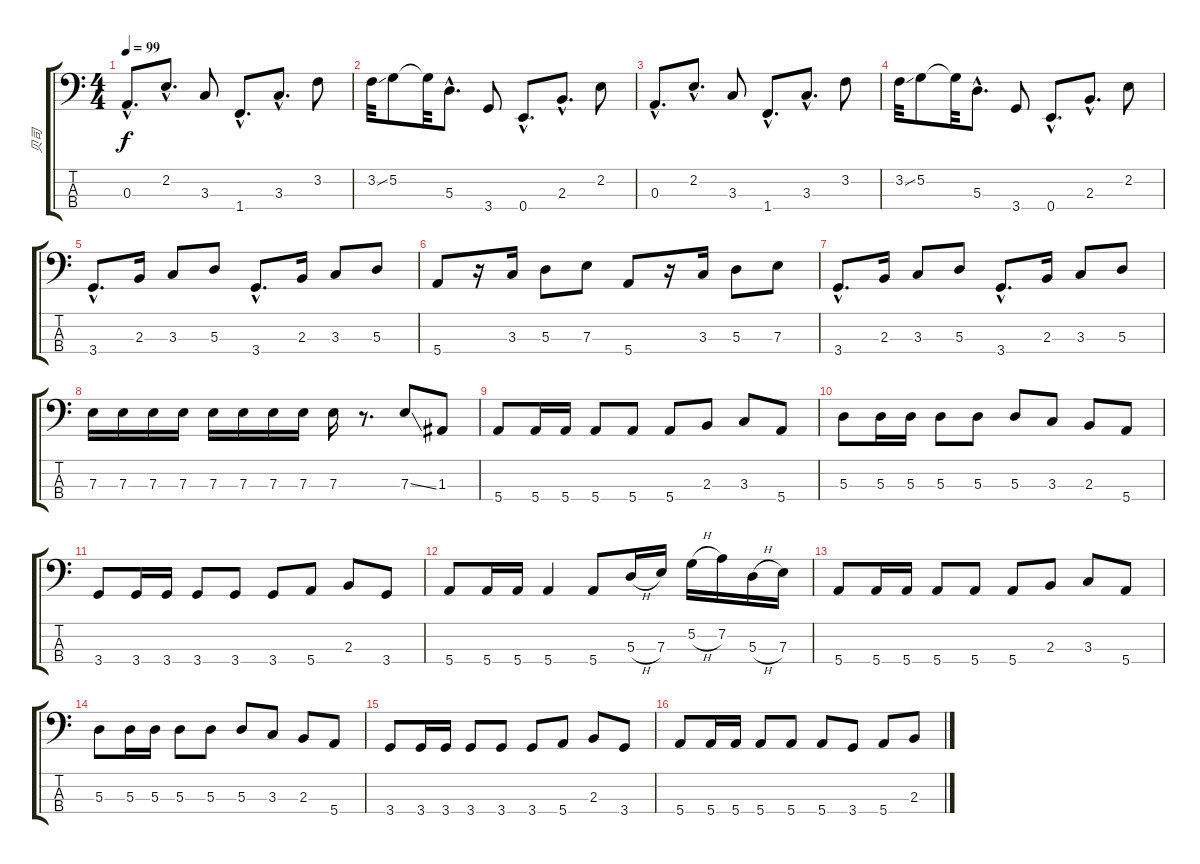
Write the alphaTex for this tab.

\track ("贝司" "贝司") {instrument electricbassfinger}
\staff {score tabs}
\tuning (G2 D2 A1 E1) {hide}
\ts (4 4)
\tempo 99
\clef f4
\ks c
0.3{hac}.8{d dy f} 2.2{hac}.8{d} 3.3.8 1.4{hac}.8{d} 3.3{hac}.8{d} 3.2.8 |
3.2{ss}.32 5.2.8 5.2{t}.32 5.3{hac}.8{d} 3.4.8 0.4{hac}.8{d} 2.3{hac}.8{d} 2.2.8 |
0.3{hac}.8{d} 2.2{hac}.8{d} 3.3.8 1.4{hac}.8{d} 3.3{hac}.8{d} 3.2.8 |
3.2{ss}.32 5.2.8 5.2{t}.32 5.3{hac}.8{d} 3.4.8 0.4{hac}.8{d} 2.3{hac}.8{d} 2.2.8 |
3.4{hac}.8{d} 2.3.16 3.3.8 5.3.8 3.4{hac}.8{d} 2.3.16 3.3.8 5.3.8 |
5.4.8 r.16 3.3.16 5.3.8 7.3.8 5.4.8 r.16 3.3.16 5.3.8 7.3.8 |
3.4{hac}.8{d} 2.3.16 3.3.8 5.3.8 3.4{hac}.8{d} 2.3.16 3.3.8 5.3.8 |
7.3.16 7.3.16 7.3.16 7.3.16 7.3.16 7.3.16 7.3.16 7.3.16 7.3.16 r.8{d} 7.3{ss}.8 1.3.8 |
5.4.8 5.4.16 5.4.16 5.4.8 5.4.8 5.4.8 2.3.8 3.3.8 5.4.8 |
5.3.8 5.3.16 5.3.16 5.3.8 5.3.8 5.3.8 3.3.8 2.3.8 5.4.8 |
3.4.8 3.4.16 3.4.16 3.4.8 3.4.8 3.4.8 5.4.8 2.3.8 3.4.8 |
5.4.8 5.4.16 5.4.16 5.4.4 5.4.8 5.3{h}.16 7.3.16 5.2{h}.16 7.2.16 5.3{h}.16 7.3.16 |
5.4.8 5.4.16 5.4.16 5.4.8 5.4.8 5.4.8 2.3.8 3.3.8 5.4.8 |
5.3.8 5.3.16 5.3.16 5.3.8 5.3.8 5.3.8 3.3.8 2.3.8 5.4.8 |
3.4.8 3.4.16 3.4.16 3.4.8 3.4.8 3.4.8 5.4.8 2.3.8 3.4.8 |
5.4.8 5.4.16 5.4.16 5.4.8 5.4.8 5.4.8 3.4.8 5.4.8 2.3.8
